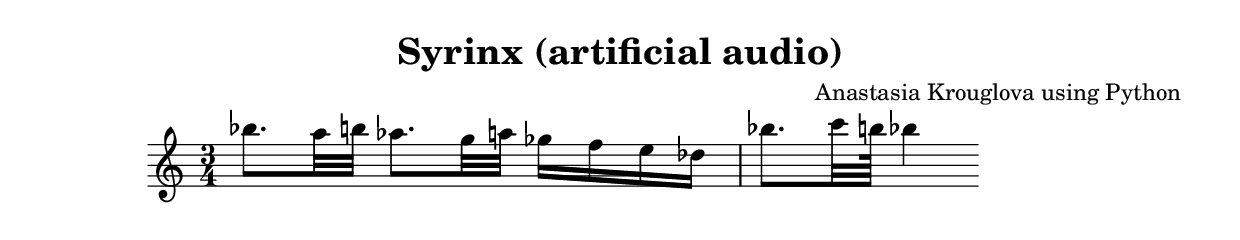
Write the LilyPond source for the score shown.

\header {
  title = "Syrinx (artificial audio)"
  composer = "Anastasia Krouglova using Python"
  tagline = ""
}{
\new PianoStaff << 
  \new Staff {\time3/4bes''8.a''32b''32aes''8.g''32a''32ges''16f''16e''16des''16bes''8.c'''32b''64bes''4}
>>
}

